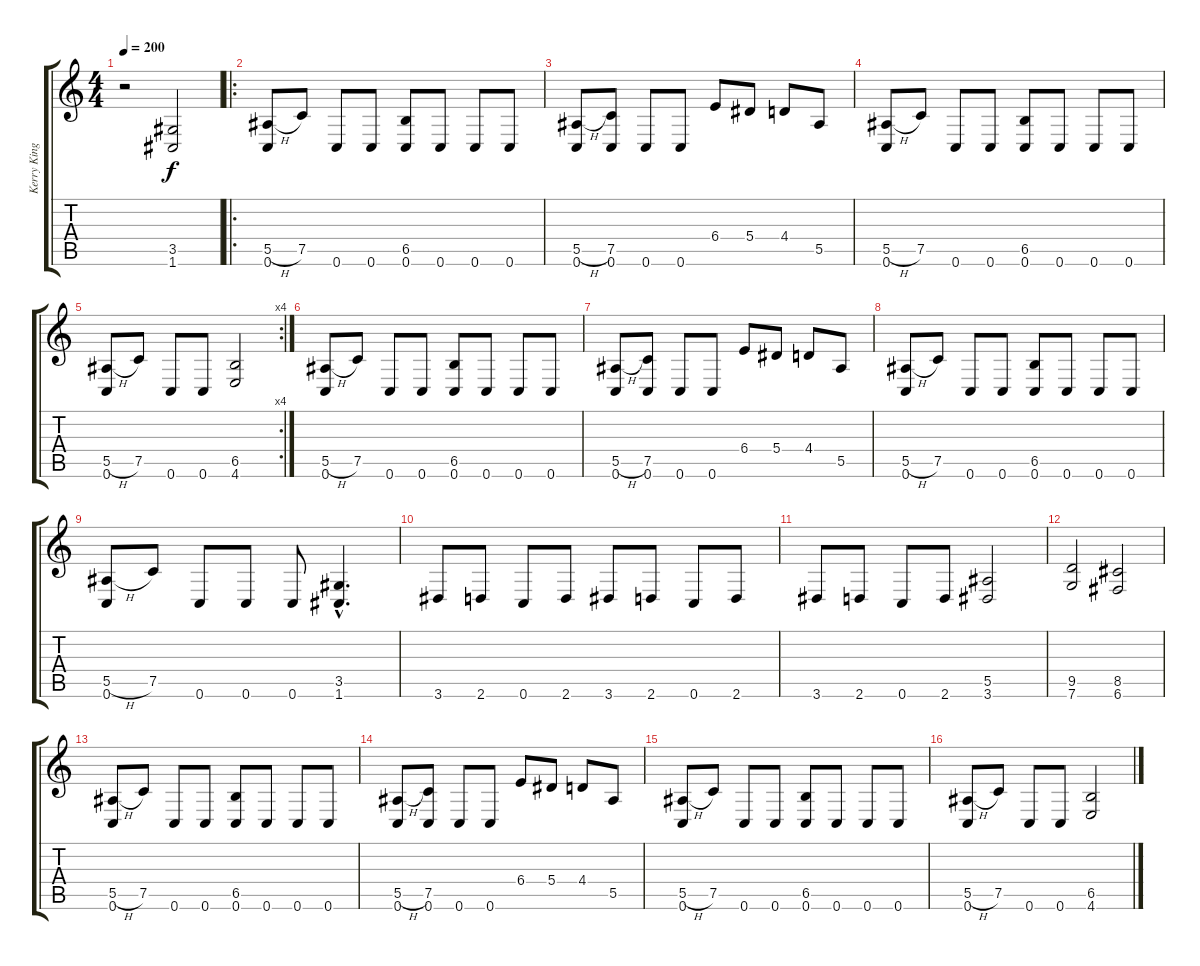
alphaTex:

\track ("Kerry King" "Kerry King") {instrument distortionguitar}
\staff {score tabs}
\tuning (C4 G3 Eb3 Bb2 F2 C2) {hide}
\ts (4 4)
\tempo 200
\clef g2
\ks c
r.2{dy f} (3.5 1.6).2 |
\ro
(5.5{h} 0.6).8 7.5.8 0.6.8 0.6.8 (6.5 0.6).8 0.6.8 0.6.8 0.6.8 |
(5.5{h} 0.6).8 (7.5 0.6).8 0.6.8 0.6.8 6.4.8 5.4.8 4.4.8 5.5.8 |
(5.5{h} 0.6).8 7.5.8 0.6.8 0.6.8 (6.5 0.6).8 0.6.8 0.6.8 0.6.8 |
\rc 4
(5.5{h} 0.6).8 7.5.8 0.6.8 0.6.8 (6.5 4.6).2 |
(5.5{h} 0.6).8 7.5.8 0.6.8 0.6.8 (6.5 0.6).8 0.6.8 0.6.8 0.6.8 |
(5.5{h} 0.6).8 (7.5 0.6).8 0.6.8 0.6.8 6.4.8 5.4.8 4.4.8 5.5.8 |
(5.5{h} 0.6).8 7.5.8 0.6.8 0.6.8 (6.5 0.6).8 0.6.8 0.6.8 0.6.8 |
(5.5{h} 0.6).8 7.5.8 0.6.8 0.6.8 0.6.8 (3.5{hac} 1.6{hac}).4{d} |
3.6.8 2.6.8 0.6.8 2.6.8 3.6.8 2.6.8 0.6.8 2.6.8 |
3.6.8 2.6.8 0.6.8 2.6.8 (5.5 3.6).2 |
(9.5 7.6).2 (8.5 6.6).2 |
(5.5{h} 0.6).8 7.5.8 0.6.8 0.6.8 (6.5 0.6).8 0.6.8 0.6.8 0.6.8 |
(5.5{h} 0.6).8 (7.5 0.6).8 0.6.8 0.6.8 6.4.8 5.4.8 4.4.8 5.5.8 |
(5.5{h} 0.6).8 7.5.8 0.6.8 0.6.8 (6.5 0.6).8 0.6.8 0.6.8 0.6.8 |
(5.5{h} 0.6).8 7.5.8 0.6.8 0.6.8 (6.5 4.6).2
